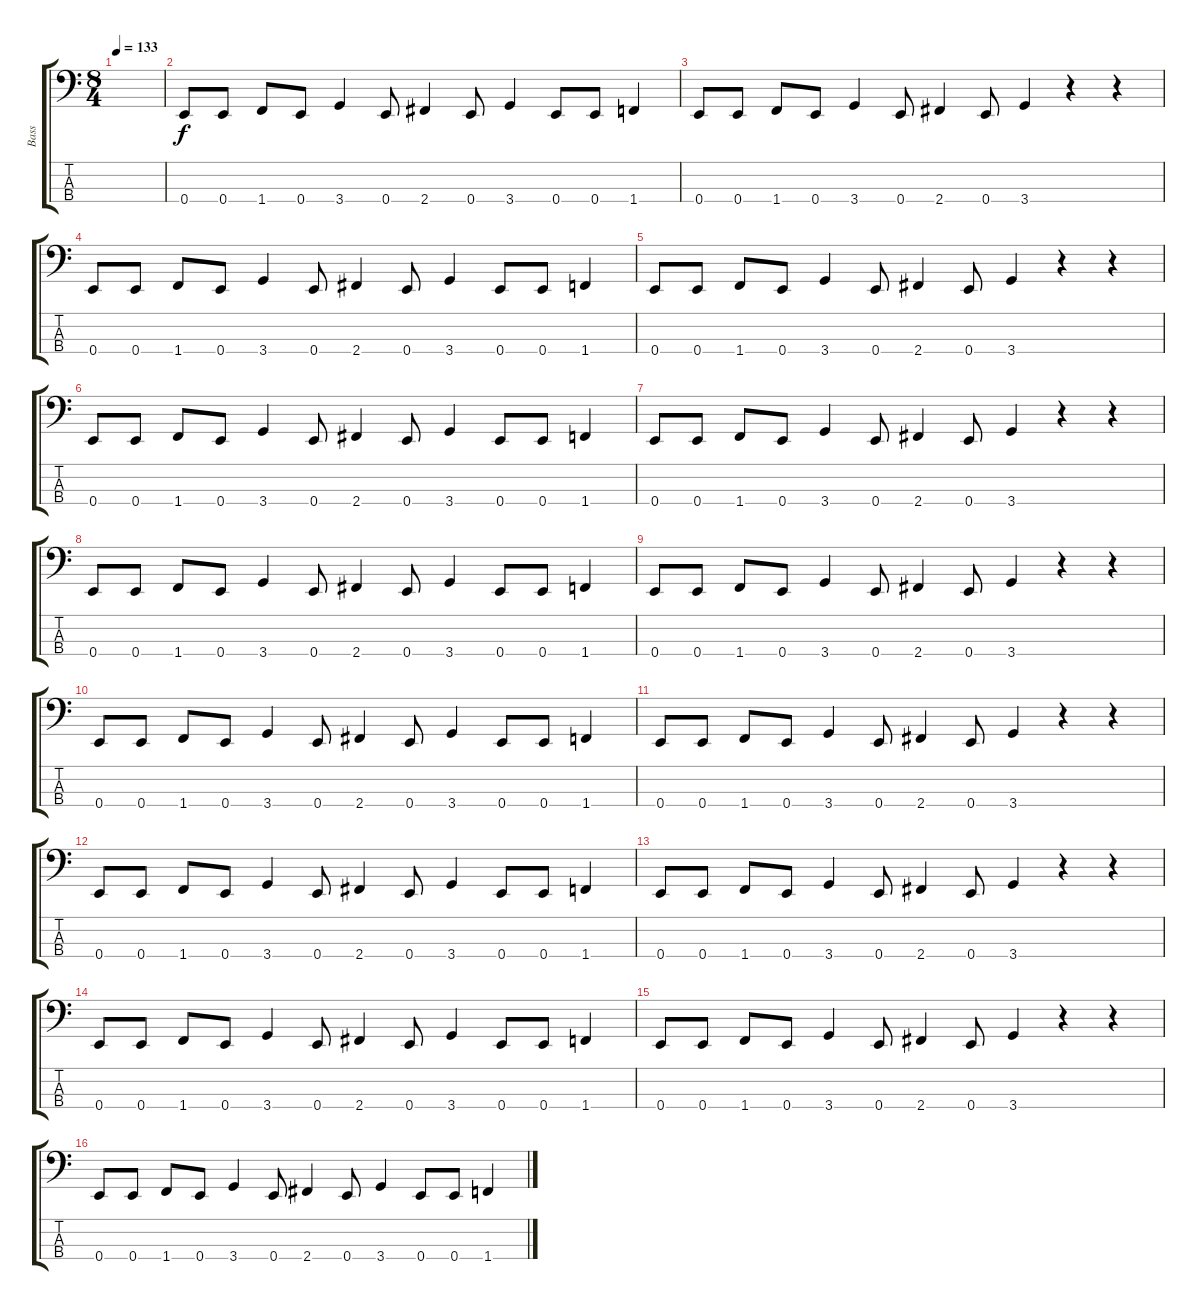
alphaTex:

\track ("Bass" "Bass") {instrument electricbassfinger}
\staff {score tabs}
\tuning (G2 D2 A1 E1) {hide}
\ts (8 4)
\tempo 133
\clef f4
\ks c
|
0.4.8 0.4.8 1.4.8 0.4.8 3.4.4 0.4.8 2.4.4 0.4.8 3.4.4 0.4.8 0.4.8 1.4.4 |
0.4.8 0.4.8 1.4.8 0.4.8 3.4.4 0.4.8 2.4.4 0.4.8 3.4.4 r.4 r.4 |
0.4.8 0.4.8 1.4.8 0.4.8 3.4.4 0.4.8 2.4.4 0.4.8 3.4.4 0.4.8 0.4.8 1.4.4 |
0.4.8 0.4.8 1.4.8 0.4.8 3.4.4 0.4.8 2.4.4 0.4.8 3.4.4 r.4 r.4 |
0.4.8 0.4.8 1.4.8 0.4.8 3.4.4 0.4.8 2.4.4 0.4.8 3.4.4 0.4.8 0.4.8 1.4.4 |
0.4.8 0.4.8 1.4.8 0.4.8 3.4.4 0.4.8 2.4.4 0.4.8 3.4.4 r.4 r.4 |
0.4.8 0.4.8 1.4.8 0.4.8 3.4.4 0.4.8 2.4.4 0.4.8 3.4.4 0.4.8 0.4.8 1.4.4 |
0.4.8 0.4.8 1.4.8 0.4.8 3.4.4 0.4.8 2.4.4 0.4.8 3.4.4 r.4 r.4 |
0.4.8 0.4.8 1.4.8 0.4.8 3.4.4 0.4.8 2.4.4 0.4.8 3.4.4 0.4.8 0.4.8 1.4.4 |
0.4.8 0.4.8 1.4.8 0.4.8 3.4.4 0.4.8 2.4.4 0.4.8 3.4.4 r.4 r.4 |
0.4.8 0.4.8 1.4.8 0.4.8 3.4.4 0.4.8 2.4.4 0.4.8 3.4.4 0.4.8 0.4.8 1.4.4 |
0.4.8 0.4.8 1.4.8 0.4.8 3.4.4 0.4.8 2.4.4 0.4.8 3.4.4 r.4 r.4 |
0.4.8 0.4.8 1.4.8 0.4.8 3.4.4 0.4.8 2.4.4 0.4.8 3.4.4 0.4.8 0.4.8 1.4.4 |
0.4.8 0.4.8 1.4.8 0.4.8 3.4.4 0.4.8 2.4.4 0.4.8 3.4.4 r.4 r.4 |
0.4.8 0.4.8 1.4.8 0.4.8 3.4.4 0.4.8 2.4.4 0.4.8 3.4.4 0.4.8 0.4.8 1.4.4
